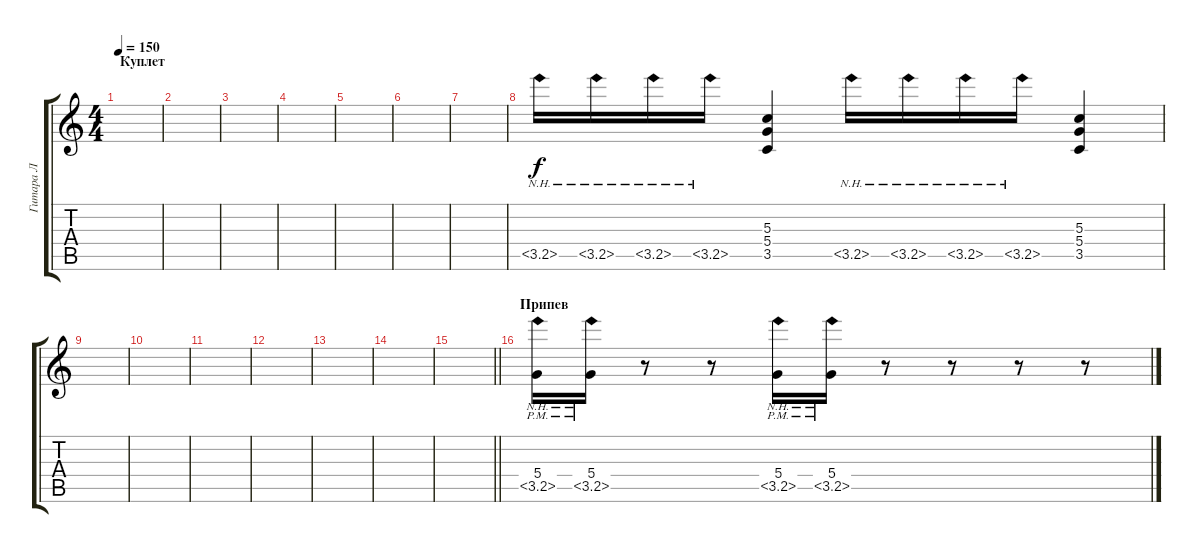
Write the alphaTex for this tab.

\track ("Гитара Л" "Гитара Л") {instrument distortionguitar}
\staff {score tabs}
\tuning (E4 B3 G3 D3 A2 E2) {hide}
\ts (4 4)
\section ("" "Куплет")
\tempo 150
\clef g2
\ks c
|
|
|
|
|
|
|
3.5{nh}.16 3.5{nh}.16 3.5{nh}.16 3.5{nh}.16 (5.3 5.4 3.5).4 3.5{nh}.16 3.5{nh}.16 3.5{nh}.16 3.5{nh}.16 (5.3 5.4 3.5).4 |
|
|
|
|
|
|
\barLineRight lightlight
|
\section ("" "Припев")
(5.4{pm} 3.5{nh pm}).16 (5.4{pm} 3.5{nh pm}).16 r.8 r.8 (5.4{pm} 3.5{nh pm}).16 (5.4{pm} 3.5{nh pm}).16 r.8 r.8 r.8 r.8
